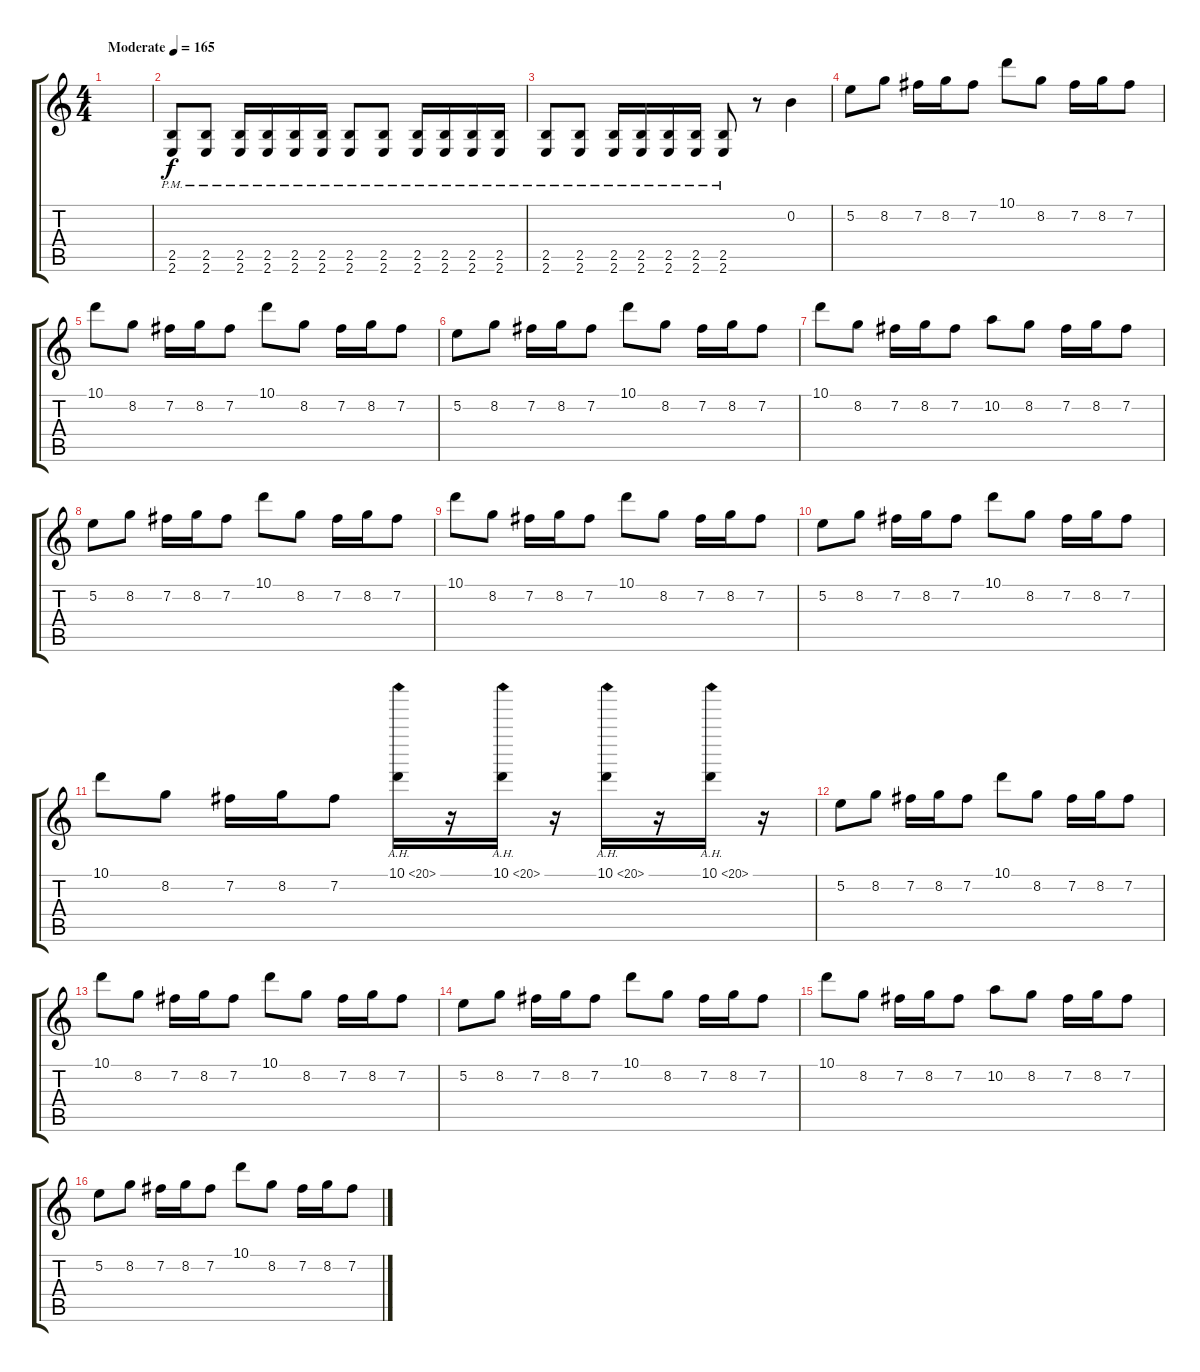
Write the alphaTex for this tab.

\track "" {instrument distortionguitar}
\staff {score tabs}
\tuning (E4 B3 G3 D3 A2 D2) {hide}
\ts (4 4)
\tempo (165 "Moderate")
\clef g2
\ks c
|
(2.5{pm} 2.6{pm}).8 (2.5{pm} 2.6{pm}).8 (2.5{pm} 2.6{pm}).16 (2.5{pm} 2.6{pm}).16 (2.5{pm} 2.6{pm}).16 (2.5{pm} 2.6{pm}).16 (2.5{pm} 2.6{pm}).8 (2.5{pm} 2.6{pm}).8 (2.5{pm} 2.6{pm}).16 (2.5{pm} 2.6{pm}).16 (2.5{pm} 2.6{pm}).16 (2.5{pm} 2.6{pm}).16 |
(2.5{pm} 2.6{pm}).8 (2.5{pm} 2.6{pm}).8 (2.5{pm} 2.6{pm}).16 (2.5{pm} 2.6{pm}).16 (2.5{pm} 2.6{pm}).16 (2.5{pm} 2.6{pm}).16 (2.5{pm} 2.6{pm}).8 r.8 0.2.4 |
5.2.8 8.2.8 7.2.16 8.2.16 7.2.8 10.1.8 8.2.8 7.2.16 8.2.16 7.2.8 |
10.1.8 8.2.8 7.2.16 8.2.16 7.2.8 10.1.8 8.2.8 7.2.16 8.2.16 7.2.8 |
5.2.8 8.2.8 7.2.16 8.2.16 7.2.8 10.1.8 8.2.8 7.2.16 8.2.16 7.2.8 |
10.1.8 8.2.8 7.2.16 8.2.16 7.2.8 10.2.8 8.2.8 7.2.16 8.2.16 7.2.8 |
5.2.8 8.2.8 7.2.16 8.2.16 7.2.8 10.1.8 8.2.8 7.2.16 8.2.16 7.2.8 |
10.1.8 8.2.8 7.2.16 8.2.16 7.2.8 10.1.8 8.2.8 7.2.16 8.2.16 7.2.8 |
5.2.8 8.2.8 7.2.16 8.2.16 7.2.8 10.1.8 8.2.8 7.2.16 8.2.16 7.2.8 |
10.1.8 8.2.8 7.2.16 8.2.16 7.2.8 10.1{ah 10}.16 r.16 10.1{ah 10}.16 r.16 10.1{ah 10}.16 r.16 10.1{ah 10}.16 r.16 |
5.2.8 8.2.8 7.2.16 8.2.16 7.2.8 10.1.8 8.2.8 7.2.16 8.2.16 7.2.8 |
10.1.8 8.2.8 7.2.16 8.2.16 7.2.8 10.1.8 8.2.8 7.2.16 8.2.16 7.2.8 |
5.2.8 8.2.8 7.2.16 8.2.16 7.2.8 10.1.8 8.2.8 7.2.16 8.2.16 7.2.8 |
10.1.8 8.2.8 7.2.16 8.2.16 7.2.8 10.2.8 8.2.8 7.2.16 8.2.16 7.2.8 |
5.2.8 8.2.8 7.2.16 8.2.16 7.2.8 10.1.8 8.2.8 7.2.16 8.2.16 7.2.8
